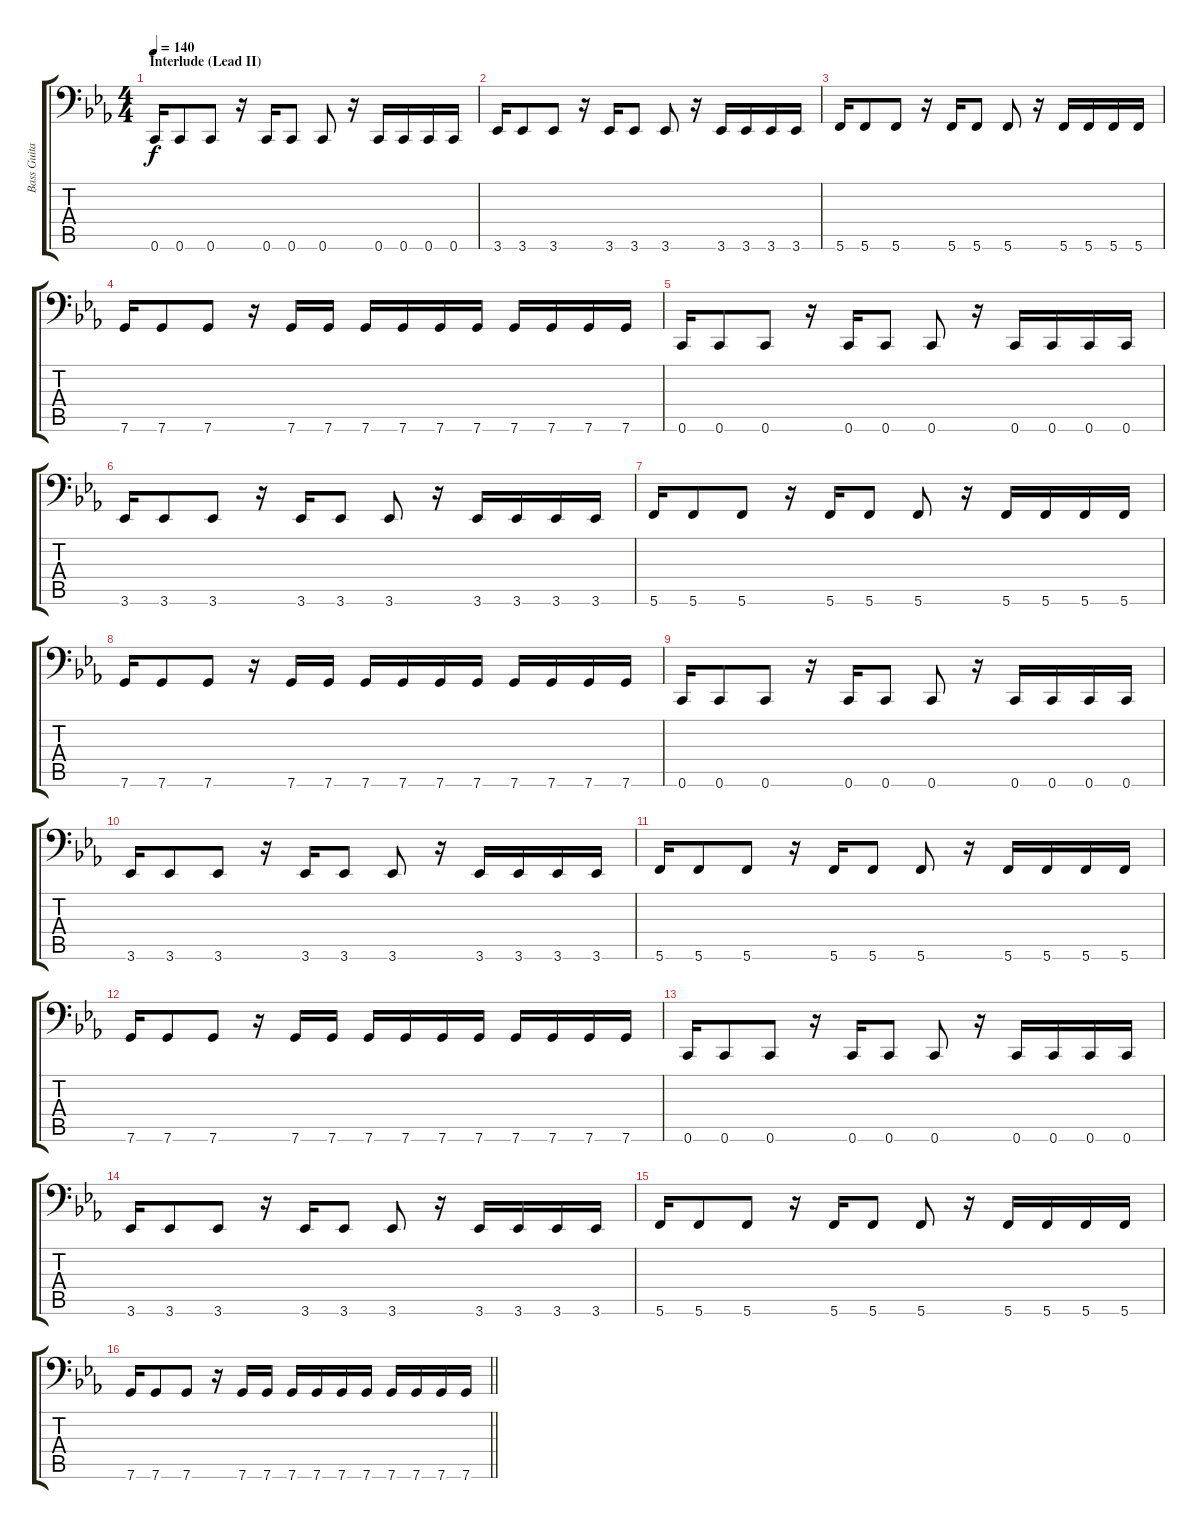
\track ("Bass Guitar" "Bass Guita") {instrument electricbasspick}
\staff {score tabs}
\tuning (D3 A2 F2 C2 G1 C1) {hide}
\ts (4 4)
\section ("" "Interlude (Lead II)")
\tempo 140
\clef f4
\ks eb
0.6.16{dy f} 0.6.8 0.6.8 r.16 0.6.16 0.6.8 0.6.8 r.16 0.6.16 0.6.16 0.6.16 0.6.16 |
3.6.16 3.6.8 3.6.8 r.16 3.6.16 3.6.8 3.6.8 r.16 3.6.16 3.6.16 3.6.16 3.6.16 |
5.6.16 5.6.8 5.6.8 r.16 5.6.16 5.6.8 5.6.8 r.16 5.6.16 5.6.16 5.6.16 5.6.16 |
7.6.16 7.6.8 7.6.8 r.16 7.6.16 7.6.16 7.6.16 7.6.16 7.6.16 7.6.16 7.6.16 7.6.16 7.6.16 7.6.16 |
0.6.16 0.6.8 0.6.8 r.16 0.6.16 0.6.8 0.6.8 r.16 0.6.16 0.6.16 0.6.16 0.6.16 |
3.6.16 3.6.8 3.6.8 r.16 3.6.16 3.6.8 3.6.8 r.16 3.6.16 3.6.16 3.6.16 3.6.16 |
5.6.16 5.6.8 5.6.8 r.16 5.6.16 5.6.8 5.6.8 r.16 5.6.16 5.6.16 5.6.16 5.6.16 |
7.6.16 7.6.8 7.6.8 r.16 7.6.16 7.6.16 7.6.16 7.6.16 7.6.16 7.6.16 7.6.16 7.6.16 7.6.16 7.6.16 |
0.6.16 0.6.8 0.6.8 r.16 0.6.16 0.6.8 0.6.8 r.16 0.6.16 0.6.16 0.6.16 0.6.16 |
3.6.16 3.6.8 3.6.8 r.16 3.6.16 3.6.8 3.6.8 r.16 3.6.16 3.6.16 3.6.16 3.6.16 |
5.6.16 5.6.8 5.6.8 r.16 5.6.16 5.6.8 5.6.8 r.16 5.6.16 5.6.16 5.6.16 5.6.16 |
7.6.16 7.6.8 7.6.8 r.16 7.6.16 7.6.16 7.6.16 7.6.16 7.6.16 7.6.16 7.6.16 7.6.16 7.6.16 7.6.16 |
0.6.16 0.6.8 0.6.8 r.16 0.6.16 0.6.8 0.6.8 r.16 0.6.16 0.6.16 0.6.16 0.6.16 |
3.6.16 3.6.8 3.6.8 r.16 3.6.16 3.6.8 3.6.8 r.16 3.6.16 3.6.16 3.6.16 3.6.16 |
5.6.16 5.6.8 5.6.8 r.16 5.6.16 5.6.8 5.6.8 r.16 5.6.16 5.6.16 5.6.16 5.6.16 |
\barLineRight lightlight
7.6.16 7.6.8 7.6.8 r.16 7.6.16 7.6.16 7.6.16 7.6.16 7.6.16 7.6.16 7.6.16 7.6.16 7.6.16 7.6.16
